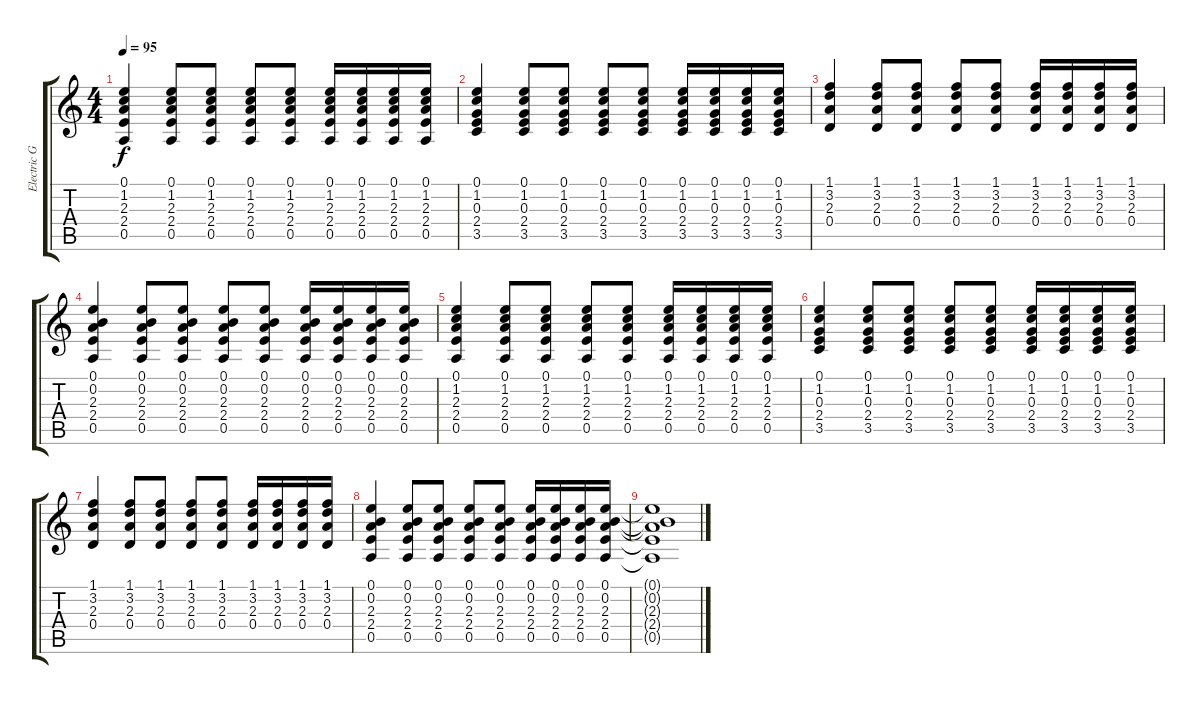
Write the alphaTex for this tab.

\track ("Electric Guitar(overdriven)" "Electric G") {instrument overdrivenguitar}
\staff {score tabs}
\tuning (E4 B3 G3 D3 A2 E2) {hide}
\ts (4 4)
\tempo 95
\clef g2
\ks c
(0.1 1.2 2.3 2.4 0.5).4{dy f} (0.1 1.2 2.3 2.4 0.5).8 (0.1 1.2 2.3 2.4 0.5).8 (0.1 1.2 2.3 2.4 0.5).8 (0.1 1.2 2.3 2.4 0.5).8 (0.1 1.2 2.3 2.4 0.5).16 (0.1 1.2 2.3 2.4 0.5).16 (0.1 1.2 2.3 2.4 0.5).16 (0.1 1.2 2.3 2.4 0.5).16 |
(0.1 1.2 0.3 2.4 3.5).4 (0.1 1.2 0.3 2.4 3.5).8 (0.1 1.2 0.3 2.4 3.5).8 (0.1 1.2 0.3 2.4 3.5).8 (0.1 1.2 0.3 2.4 3.5).8 (0.1 1.2 0.3 2.4 3.5).16 (0.1 1.2 0.3 2.4 3.5).16 (0.1 1.2 0.3 2.4 3.5).16 (0.1 1.2 0.3 2.4 3.5).16 |
(1.1 3.2 2.3 0.4).4 (1.1 3.2 2.3 0.4).8 (1.1 3.2 2.3 0.4).8 (1.1 3.2 2.3 0.4).8 (1.1 3.2 2.3 0.4).8 (1.1 3.2 2.3 0.4).16 (1.1 3.2 2.3 0.4).16 (1.1 3.2 2.3 0.4).16 (1.1 3.2 2.3 0.4).16 |
(0.1 0.2 2.3 2.4 0.5).4 (0.1 0.2 2.3 2.4 0.5).8 (0.1 0.2 2.3 2.4 0.5).8 (0.1 0.2 2.3 2.4 0.5).8 (0.1 0.2 2.3 2.4 0.5).8 (0.1 0.2 2.3 2.4 0.5).16 (0.1 0.2 2.3 2.4 0.5).16 (0.1 0.2 2.3 2.4 0.5).16 (0.1 0.2 2.3 2.4 0.5).16 |
(0.1 1.2 2.3 2.4 0.5).4 (0.1 1.2 2.3 2.4 0.5).8 (0.1 1.2 2.3 2.4 0.5).8 (0.1 1.2 2.3 2.4 0.5).8 (0.1 1.2 2.3 2.4 0.5).8 (0.1 1.2 2.3 2.4 0.5).16 (0.1 1.2 2.3 2.4 0.5).16 (0.1 1.2 2.3 2.4 0.5).16 (0.1 1.2 2.3 2.4 0.5).16 |
(0.1 1.2 0.3 2.4 3.5).4 (0.1 1.2 0.3 2.4 3.5).8 (0.1 1.2 0.3 2.4 3.5).8 (0.1 1.2 0.3 2.4 3.5).8 (0.1 1.2 0.3 2.4 3.5).8 (0.1 1.2 0.3 2.4 3.5).16 (0.1 1.2 0.3 2.4 3.5).16 (0.1 1.2 0.3 2.4 3.5).16 (0.1 1.2 0.3 2.4 3.5).16 |
(1.1 3.2 2.3 0.4).4 (1.1 3.2 2.3 0.4).8 (1.1 3.2 2.3 0.4).8 (1.1 3.2 2.3 0.4).8 (1.1 3.2 2.3 0.4).8 (1.1 3.2 2.3 0.4).16 (1.1 3.2 2.3 0.4).16 (1.1 3.2 2.3 0.4).16 (1.1 3.2 2.3 0.4).16 |
(0.1 0.2 2.3 2.4 0.5).4 (0.1 0.2 2.3 2.4 0.5).8 (0.1 0.2 2.3 2.4 0.5).8 (0.1 0.2 2.3 2.4 0.5).8 (0.1 0.2 2.3 2.4 0.5).8 (0.1 0.2 2.3 2.4 0.5).16 (0.1 0.2 2.3 2.4 0.5).16 (0.1 0.2 2.3 2.4 0.5).16 (0.1 0.2 2.3 2.4 0.5).16 |
(0.1{t} 0.2{t} 2.3{t} 2.4{t} 0.5{t}).1
